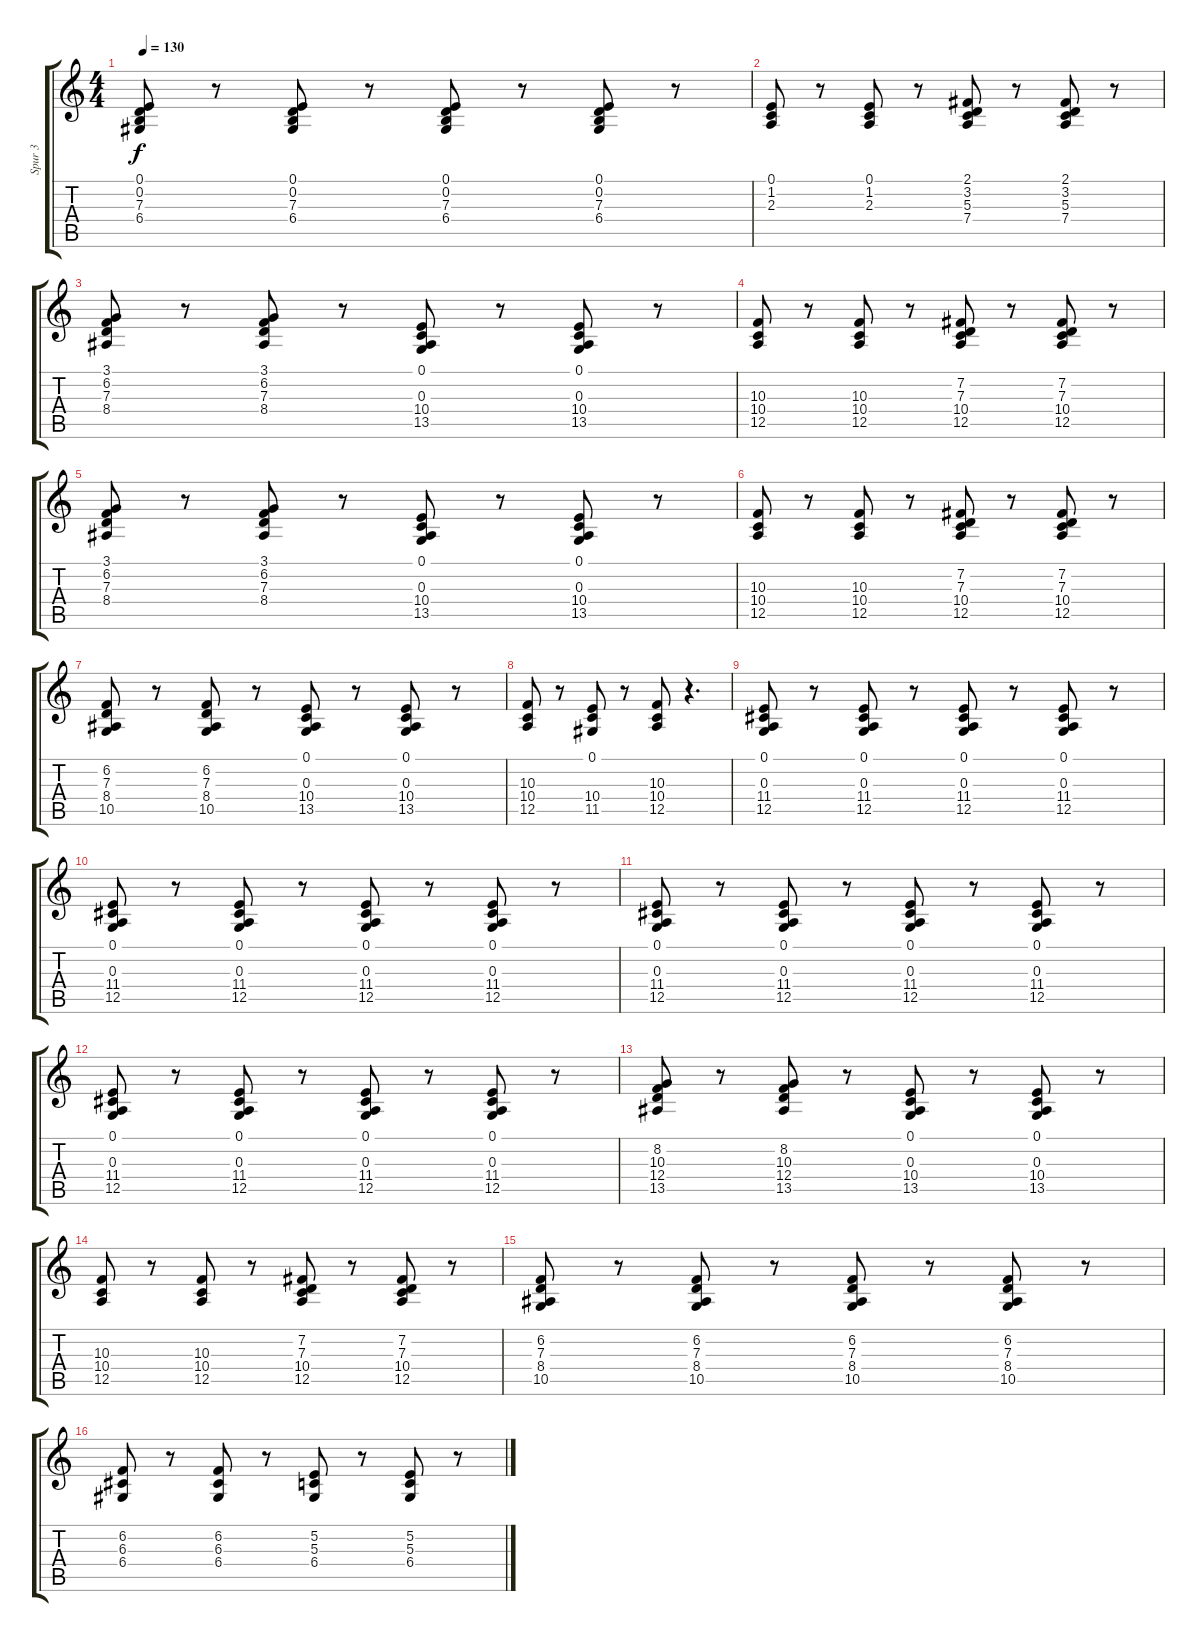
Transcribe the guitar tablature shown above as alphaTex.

\track ("Spur 3" "Spur 3") {instrument acousticgrandpiano}
\staff {score tabs}
\tuning (E4 B3 G3 D3 A2 E2) {hide}
\ts (4 4)
\tempo 130
\clef g2
\ks c
(0.1 0.2 7.3 6.4).8{dy f} r.8 (0.1 0.2 7.3 6.4).8 r.8 (0.1 0.2 7.3 6.4).8 r.8 (0.1 0.2 7.3 6.4).8 r.8 |
(0.1 1.2 2.3).8 r.8 (0.1 1.2 2.3).8 r.8 (2.1 3.2 5.3 7.4).8 r.8 (2.1 3.2 5.3 7.4).8 r.8 |
(3.1 6.2 7.3 8.4).8 r.8 (3.1 6.2 7.3 8.4).8 r.8 (0.1 0.3 10.4 13.5).8 r.8 (0.1 0.3 10.4 13.5).8 r.8 |
(10.3 10.4 12.5).8 r.8 (10.3 10.4 12.5).8 r.8 (7.2 7.3 10.4 12.5).8 r.8 (7.2 7.3 10.4 12.5).8 r.8 |
(3.1 6.2 7.3 8.4).8 r.8 (3.1 6.2 7.3 8.4).8 r.8 (0.1 0.3 10.4 13.5).8 r.8 (0.1 0.3 10.4 13.5).8 r.8 |
(10.3 10.4 12.5).8 r.8 (10.3 10.4 12.5).8 r.8 (7.2 7.3 10.4 12.5).8 r.8 (7.2 7.3 10.4 12.5).8 r.8 |
(6.2 7.3 8.4 10.5).8 r.8 (6.2 7.3 8.4 10.5).8 r.8 (0.1 0.3 10.4 13.5).8 r.8 (0.1 0.3 10.4 13.5).8 r.8 |
(10.3 10.4 12.5).8 r.8 (0.1 10.4 11.5).8 r.8 (10.3 10.4 12.5).8 r.4{d} |
(0.1 0.3 11.4 12.5).8 r.8 (0.1 0.3 11.4 12.5).8 r.8 (0.1 0.3 11.4 12.5).8 r.8 (0.1 0.3 11.4 12.5).8 r.8 |
(0.1 0.3 11.4 12.5).8 r.8 (0.1 0.3 11.4 12.5).8 r.8 (0.1 0.3 11.4 12.5).8 r.8 (0.1 0.3 11.4 12.5).8 r.8 |
(0.1 0.3 11.4 12.5).8 r.8 (0.1 0.3 11.4 12.5).8 r.8 (0.1 0.3 11.4 12.5).8 r.8 (0.1 0.3 11.4 12.5).8 r.8 |
(0.1 0.3 11.4 12.5).8 r.8 (0.1 0.3 11.4 12.5).8 r.8 (0.1 0.3 11.4 12.5).8 r.8 (0.1 0.3 11.4 12.5).8 r.8 |
(8.2 10.3 12.4 13.5).8 r.8 (8.2 10.3 12.4 13.5).8 r.8 (0.1 0.3 10.4 13.5).8 r.8 (0.1 0.3 10.4 13.5).8 r.8 |
(10.3 10.4 12.5).8 r.8 (10.3 10.4 12.5).8 r.8 (7.2 7.3 10.4 12.5).8 r.8 (7.2 7.3 10.4 12.5).8 r.8 |
(6.2 7.3 8.4 10.5).8 r.8 (6.2 7.3 8.4 10.5).8 r.8 (6.2 7.3 8.4 10.5).8 r.8 (6.2 7.3 8.4 10.5).8 r.8 |
(6.2 6.3 6.4).8 r.8 (6.2 6.3 6.4).8 r.8 (5.2 5.3 6.4).8 r.8 (5.2 5.3 6.4).8 r.8
